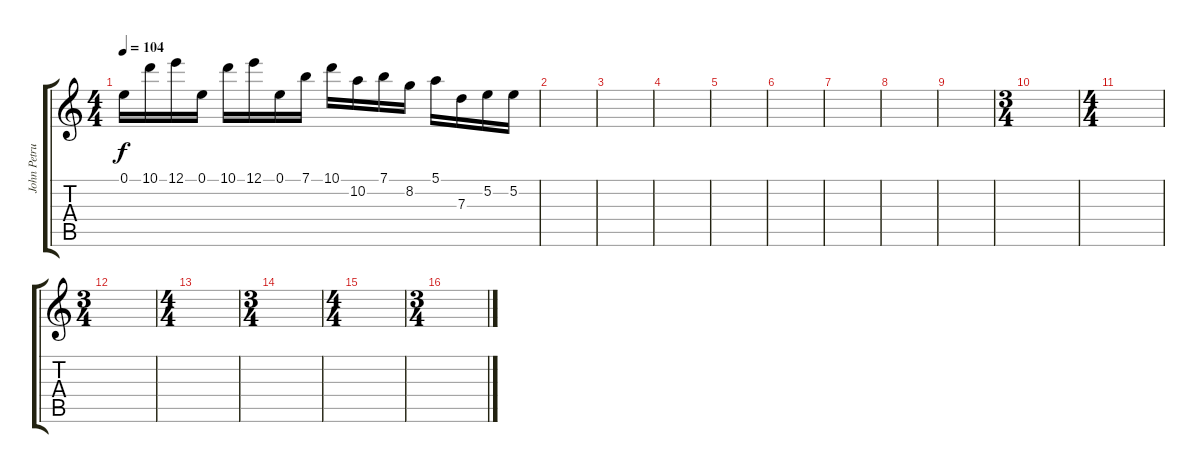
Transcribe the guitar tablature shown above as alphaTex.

\track ("John Petrucci" "John Petru") {instrument overdrivenguitar}
\staff {score tabs}
\tuning (E4 B3 G3 D3 A2 E2) {hide}
\ts (4 4)
\tempo 104
\clef g2
\ks c
0.1.16{dy f} 10.1.16 12.1.16 0.1.16 10.1.16 12.1.16 0.1.16 7.1.16 10.1.16 10.2.16 7.1.16 8.2.16 5.1.16 7.3.16 5.2.16 5.2.16 |
|
|
|
|
|
|
|
|
\ts (3 4)
|
\ts (4 4)
|
\ts (3 4)
|
\ts (4 4)
|
\ts (3 4)
|
\ts (4 4)
|
\ts (3 4)
